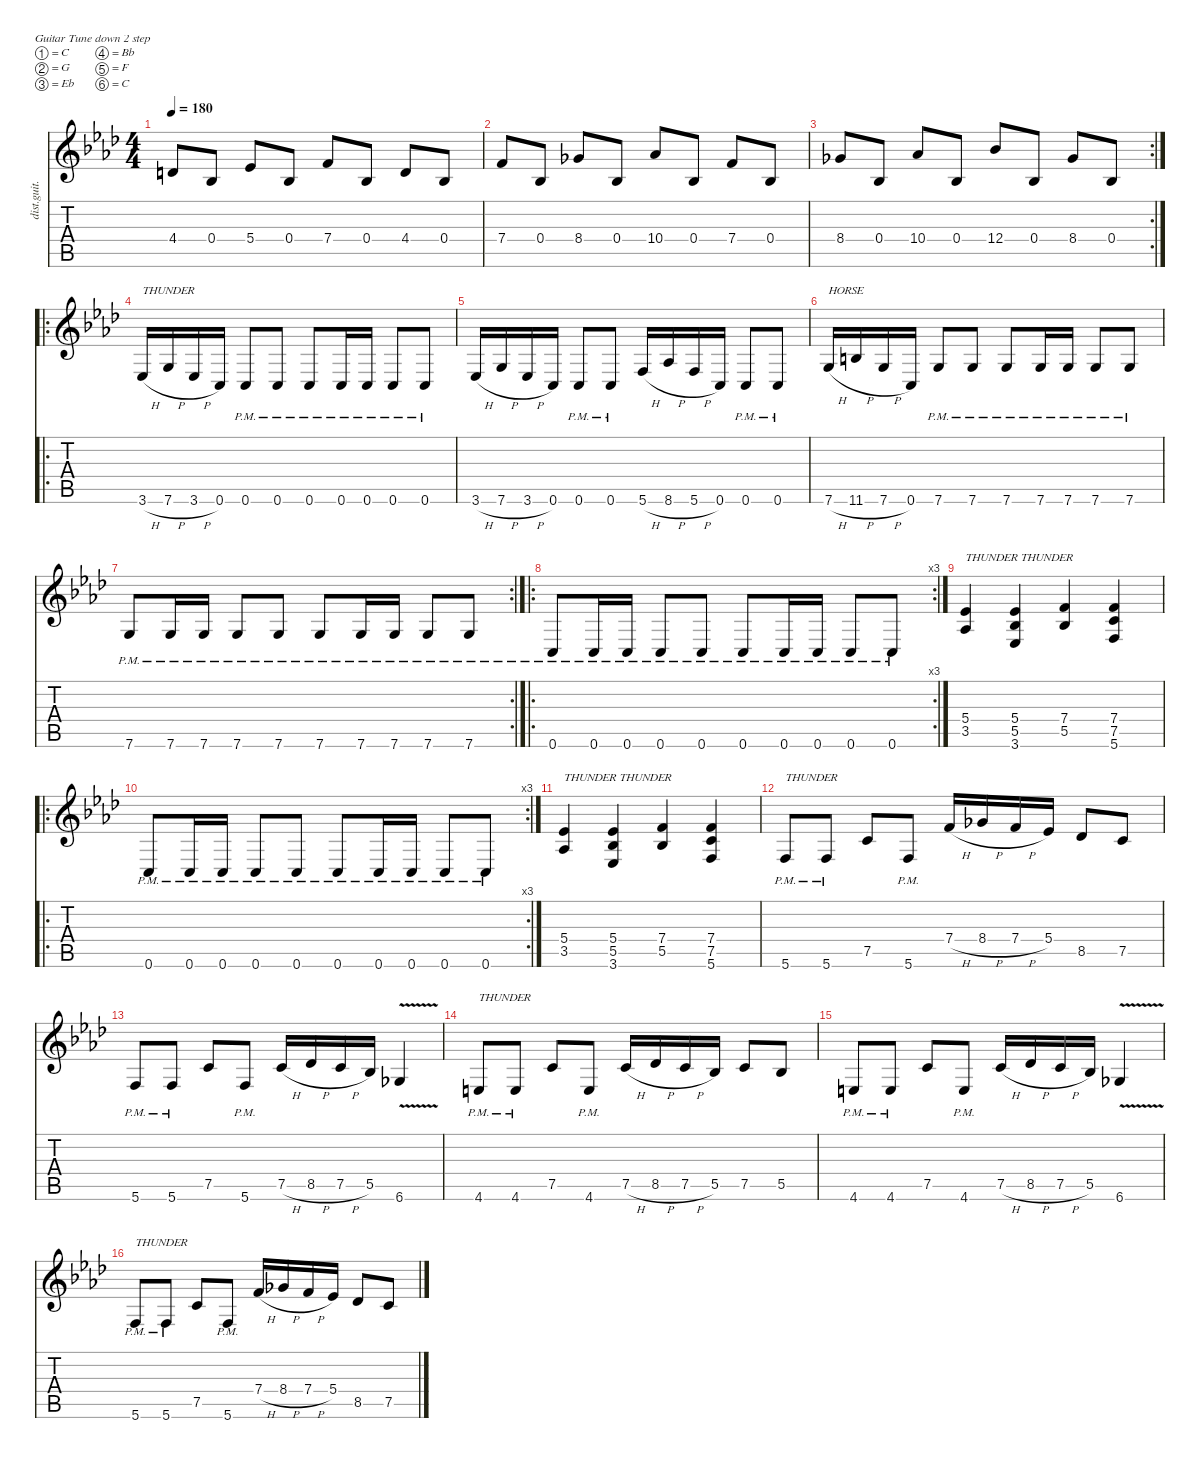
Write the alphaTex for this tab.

\defaultSystemsLayout 4
\hideDynamics
\bracketExtendMode nobrackets
\otherSystemsTrackNameOrientation horizontal
\track ("Gtr. 1" "dist.guit.") {instrument distortionguitar}
\staff {score tabs}
\tuning (C4 G3 Eb3 Bb2 F2 C2)
\ts (4 4)
\tempo 180
\clef g2
\ks fminor
4.4{acc forcenatural}.8{dy f} 0.4{acc b}.8 5.4{acc b}.8 0.4{acc b}.8 7.4{acc forcenatural}.8 0.4{acc b}.8 4.4{acc forcenatural}.8 0.4{acc b}.8 |
7.4{acc forcenatural}.8 0.4{acc b}.8 8.4{acc b}.8 0.4{acc b}.8 10.4{acc b}.8 0.4{acc b}.8 7.4{acc forcenatural}.8 0.4{acc b}.8 |
\rc 2
8.4{acc b}.8 0.4{acc b}.8 10.4{acc b}.8 0.4{acc b}.8 12.4{acc b}.8 0.4{acc b}.8 8.4{acc b}.8 0.4{acc b}.8 |
\ro
3.6{h acc b}.16{txt "THUNDER"} 7.6{h acc forcenatural}.16 3.6{h acc b}.16 0.6{acc forcenatural}.16 0.6{pm acc forcenatural}.8 0.6{pm acc forcenatural}.8 0.6{pm acc forcenatural}.8 0.6{pm acc forcenatural}.16 0.6{pm acc forcenatural}.16 0.6{pm acc forcenatural}.8 0.6{pm acc forcenatural}.8 |
3.6{h acc b}.16 7.6{h acc forcenatural}.16 3.6{h acc b}.16 0.6{acc forcenatural}.16 0.6{pm acc forcenatural}.8 0.6{pm acc forcenatural}.8 5.6{h acc forcenatural}.16 8.6{h acc b}.16 5.6{h acc forcenatural}.16 0.6{acc forcenatural}.16 0.6{pm acc forcenatural}.8 0.6{pm acc forcenatural}.8 |
7.6{h acc forcenatural}.16{txt "HORSE"} 11.6{h acc forcenatural}.16 7.6{h acc forcenatural}.16 0.6{acc forcenatural}.16 7.6{pm acc forcenatural}.8 7.6{pm acc forcenatural}.8 7.6{pm acc forcenatural}.8 7.6{pm acc forcenatural}.16 7.6{pm acc forcenatural}.16 7.6{pm acc forcenatural}.8 7.6{pm acc forcenatural}.8 |
\rc 2
7.6{pm acc forcenatural}.8 7.6{pm acc forcenatural}.16 7.6{pm acc forcenatural}.16 7.6{pm acc forcenatural}.8 7.6{pm acc forcenatural}.8 7.6{pm acc forcenatural}.8 7.6{pm acc forcenatural}.16 7.6{pm acc forcenatural}.16 7.6{pm acc forcenatural}.8 7.6{pm acc forcenatural}.8 |
\ro
\rc 3
0.6{pm acc forcenatural}.8 0.6{pm acc forcenatural}.16 0.6{pm acc forcenatural}.16 0.6{pm acc forcenatural}.8 0.6{pm acc forcenatural}.8 0.6{pm acc forcenatural}.8 0.6{pm acc forcenatural}.16 0.6{pm acc forcenatural}.16 0.6{pm acc forcenatural}.8 0.6{pm acc forcenatural}.8 |
(5.4{acc b} 3.5{acc b}).4{txt "THUNDER THUNDER"} (5.4{acc b} 5.5{acc b} 3.6{acc b}).4 (7.4{acc forcenatural} 5.5{acc b}).4 (7.4{acc forcenatural} 7.5{acc forcenatural} 5.6{acc forcenatural}).4 |
\ro
\rc 3
0.6{pm acc forcenatural}.8 0.6{pm acc forcenatural}.16 0.6{pm acc forcenatural}.16 0.6{pm acc forcenatural}.8 0.6{pm acc forcenatural}.8 0.6{pm acc forcenatural}.8 0.6{pm acc forcenatural}.16 0.6{pm acc forcenatural}.16 0.6{pm acc forcenatural}.8 0.6{pm acc forcenatural}.8 |
(5.4{acc b} 3.5{acc b}).4{txt "THUNDER THUNDER"} (5.4{acc b} 5.5{acc b} 3.6{acc b}).4 (7.4{acc forcenatural} 5.5{acc b}).4 (7.4{acc forcenatural} 7.5{acc forcenatural} 5.6{acc forcenatural}).4 |
5.6{pm acc forcenatural}.8{txt "THUNDER"} 5.6{pm acc forcenatural}.8 7.5{acc forcenatural}.8 5.6{pm acc forcenatural}.8 7.4{h acc forcenatural}.16 8.4{h acc b}.16 7.4{h acc forcenatural}.16 5.4{acc b}.16 8.5{acc b}.8 7.5{acc forcenatural}.8 |
5.6{pm acc forcenatural}.8 5.6{pm acc forcenatural}.8 7.5{acc forcenatural}.8 5.6{pm acc forcenatural}.8 7.5{h acc forcenatural}.16 8.5{h acc b}.16 7.5{h acc forcenatural}.16 5.5{acc b}.16 6.6{v acc b}.4 |
4.6{pm acc forcenatural}.8{txt "THUNDER"} 4.6{pm acc forcenatural}.8 7.5{acc forcenatural}.8 4.6{pm acc forcenatural}.8 7.5{h acc forcenatural}.16 8.5{h acc b}.16 7.5{h acc forcenatural}.16 5.5{acc b}.16 7.5{acc forcenatural}.8 5.5{acc b}.8 |
4.6{pm acc forcenatural}.8 4.6{pm acc forcenatural}.8 7.5{acc forcenatural}.8 4.6{pm acc forcenatural}.8 7.5{h acc forcenatural}.16 8.5{h acc b}.16 7.5{h acc forcenatural}.16 5.5{acc b}.16 6.6{v acc b}.4 |
5.6{pm acc forcenatural}.8{txt "THUNDER"} 5.6{pm acc forcenatural}.8 7.5{acc forcenatural}.8 5.6{pm acc forcenatural}.8 7.4{h acc forcenatural}.16 8.4{h acc b}.16 7.4{h acc forcenatural}.16 5.4{acc b}.16 8.5{acc b}.8 7.5{acc forcenatural}.8
